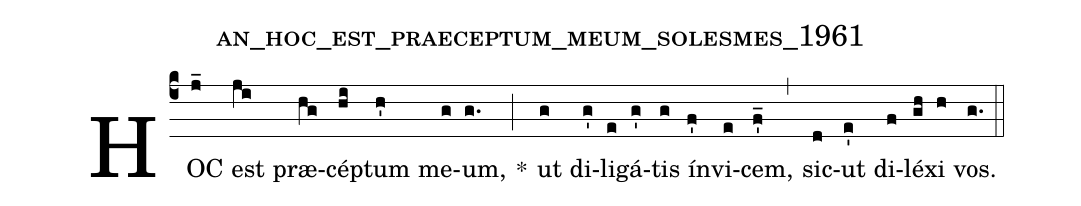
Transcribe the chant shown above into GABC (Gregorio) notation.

name: an_hoc_est_praeceptum_meum_solesmes_1961;
%%
(c4) HOC(j_) est(ji) præ(hg)cé(hi)ptum(h') me(g)um,(g.) *(;) ut(g) di(g')li(e)gá(g')tis(g) ín(f')vi(e)cem,(f'_) (,) sic(d)ut(e') di(f)lé(gh)xi(h) vos.(g.) (::)

%%<eu>E(j) u(j) o(h) u(j) a(k) e.</eu>(j.) (::)
